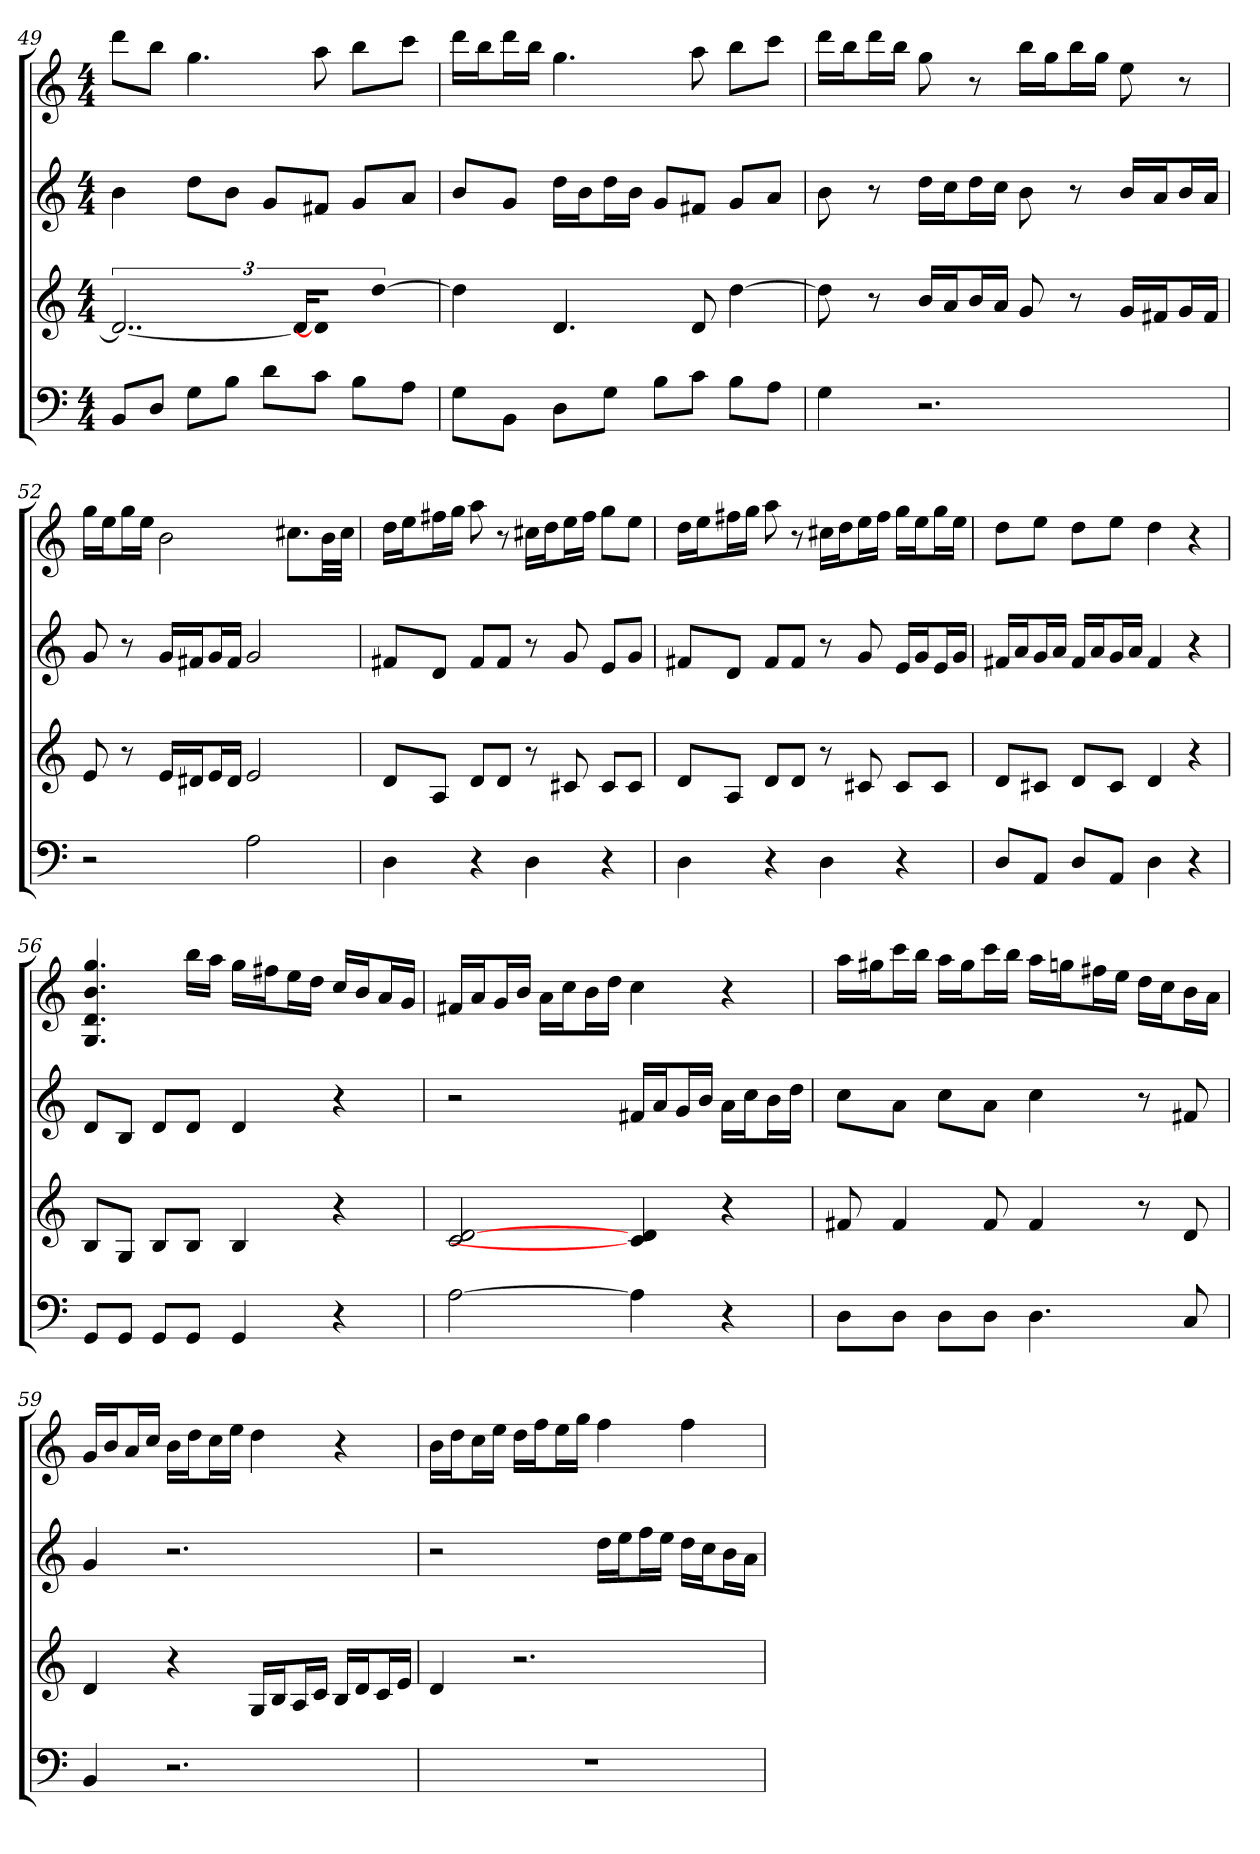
**kern	**kern	**kern	**kern
*part4	*part3	*part2	*part1
*staff4	*staff3	*staff2	*staff1
*k[]	*k[]	*k[]	*k[]
*C:	*C:	*C:	*C:
*M4/4	*M4/4	*M4/4	*M4/4
=49	=49	=49	=49
8BBL	3..d_	4b	8dddL
8DJ	.	.	8bbJ
8GL	.	8ddL	4.gg
8BJ	.	8bJ	.
8dL	.	8gL	.
.	24dKL]	.	.
8cJ	8dJ]	8f#XJ	8aa
8BL	[4dd	8gL	8bbL
8AJ	.	8aJ	8cccJ
=50	=50	=50	=50
8GL	4dd]	8bL	16dddLL
.	.	.	16bbJ
8BBJ	.	8gJ	16dddL
.	.	.	16bbJJ
8DL	4.d	16ddLL	4.gg
.	.	16bJ	.
8GJ	.	16ddL	.
.	.	16bJJ	.
8BL	.	8gL	.
8cJ	8d	8f#XJ	8aa
8BL	[4dd	8gL	8bbL
8AJ	.	8aJ	8cccJ
=51	=51	=51	=51
4G	8dd]	8b	16dddLL
.	.	.	16bbJ
.	8r	8r	16dddL
.	.	.	16bbJJ
2.r	16bLL	16ddLL	8gg
.	16aJ	16ccJ	.
.	16bL	16ddL	8r
.	16aJJ	16ccJJ	.
.	8g	8b	16bbLL
.	.	.	16ggJ
.	8r	8r	16bbL
.	.	.	16ggJJ
.	16gLL	16bLL	8ee
.	16f#XJ	16aJ	.
.	16gL	16bL	8r
.	16f#JJ	16aJJ	.
=52	=52	=52	=52
2r	8e	8g	16ggLL
.	.	.	16eeJ
.	8r	8r	16ggL
.	.	.	16eeJJ
.	16eLL	16gLL	2b
.	16d#XJ	16f#XJ	.
.	16eL	16gL	.
.	16d#JJ	16f#JJ	.
2A	2e	2g	.
.	.	.	8.cc#XL
.	.	.	32bLL
.	.	.	32cc#JJJ
=53	=53	=53	=53
4D	8dL	8f#XL	16ddLL
.	.	.	16eeJ
.	8AJ	8dJ	16ff#XL
.	.	.	16ggJJ
4r	8dL	8f#L	8aa
.	8dJ	8f#J	8r
4D	8r	8r	16cc#XLL
.	.	.	16ddJ
.	8c#X	8g	16eeL
.	.	.	16ff#JJ
4r	8c#L	8eL	8ggL
.	8c#J	8gJ	8eeJ
=54	=54	=54	=54
4D	8dL	8f#XL	16ddLL
.	.	.	16eeJ
.	8AJ	8dJ	16ff#XL
.	.	.	16ggJJ
4r	8dL	8f#L	8aa
.	8dJ	8f#J	8r
4D	8r	8r	16cc#XLL
.	.	.	16ddJ
.	8c#X	8g	16eeL
.	.	.	16ff#JJ
4r	8c#L	16eLL	16ggLL
.	.	16gJ	16eeJ
.	8c#J	16eL	16ggL
.	.	16gJJ	16eeJJ
=55	=55	=55	=55
8DL	8dL	16f#XLL	8ddL
.	.	16aJ	.
8AAJ	8c#XJ	16gL	8eeJ
.	.	16aJJ	.
8DL	8dL	16f#LL	8ddL
.	.	16aJ	.
8AAJ	8c#J	16gL	8eeJ
.	.	16aJJ	.
4D	4d	4f#	4dd
4r	4r	4r	4r
=56	=56	=56	=56
8GGL	8BL	8dL	4.G 4.d 4.b 4.gg
8GGJ	8GJ	8BJ	.
8GGL	8BL	8dL	.
8GGJ	8BJ	8dJ	16bbLL
.	.	.	16aaJJ
4GG	4B	4d	16ggLL
.	.	.	16ff#XJ
.	.	.	16eeL
.	.	.	16ddJJ
4r	4r	4r	16ccLL
.	.	.	16bJ
.	.	.	16aL
.	.	.	16gJJ
=57	=57	=57	=57
[2A	2c [2d	2r	16f#XLL
.	.	.	16aJ
.	.	.	16gL
.	.	.	16bJJ
.	.	.	16aLL
.	.	.	16ccJ
.	.	.	16bL
.	.	.	16ddJJ
4A]	4c] 4d	16f#XLL	4cc
.	.	16aJ	.
.	.	16gL	.
.	.	16bJJ	.
4r	4r	16aLL	4r
.	.	16ccJ	.
.	.	16bL	.
.	.	16ddJJ	.
=58	=58	=58	=58
8DL	8f#X	8ccL	16aaLL
.	.	.	16gg#XJ
8DJ	4f#	8aJ	16cccL
.	.	.	16bbJJ
8DL	.	8ccL	16aaLL
.	.	.	16gg#J
8DJ	8f#	8aJ	16cccL
.	.	.	16bbJJ
4.D	4f#	4cc	16aaLL
.	.	.	16ggnJ
.	.	.	16ff#XL
.	.	.	16eeJJ
.	8r	8r	16ddLL
.	.	.	16ccJ
8C	8d	8f#X	16bL
.	.	.	16aJJ
=59	=59	=59	=59
4BB	4d	4g	16gLL
.	.	.	16bJ
.	.	.	16aL
.	.	.	16ccJJ
2.r	4r	2.r	16bLL
.	.	.	16ddJ
.	.	.	16ccL
.	.	.	16eeJJ
.	16GLL	.	4dd
.	16BJ	.	.
.	16AL	.	.
.	16cJJ	.	.
.	16BLL	.	4r
.	16dJ	.	.
.	16cL	.	.
.	16eJJ	.	.
=60	=60	=60	=60
1r	4d	2r	16bLL
.	.	.	16ddJ
.	.	.	16ccL
.	.	.	16eeJJ
.	2.r	.	16ddLL
.	.	.	16ffJ
.	.	.	16eeL
.	.	.	16ggJJ
.	.	16ddLL	4ff
.	.	16eeJ	.
.	.	16ffL	.
.	.	16eeJJ	.
.	.	16ddLL	4ff
.	.	16ccJ	.
.	.	16bL	.
.	.	16aJJ	.
=	=	=	=
*-	*-	*-	*-
